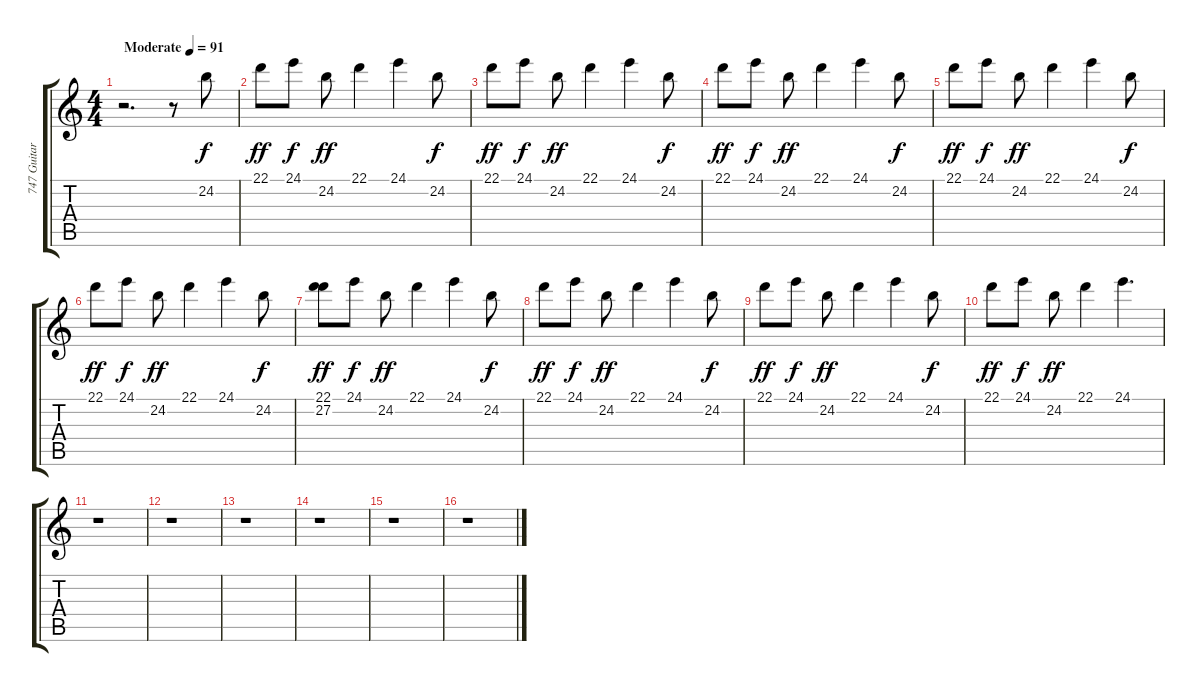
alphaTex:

\track ("747 Guitar (violin)" "747 Guitar") {instrument violin}
\staff {score tabs}
\tuning (E4 B3 G3 D3 A2 E2) {hide}
\ts (4 4)
\tempo (91 "Moderate")
\clef g2
\ks c
r.2{d dy f instrument violin} r.8 24.2.8 |
22.1.8{dy ff} 24.1.8{dy f} 24.2.8{dy ff} 22.1.4 24.1.4 24.2.8{dy f} |
22.1.8{dy ff} 24.1.8{dy f} 24.2.8{dy ff} 22.1.4 24.1.4 24.2.8{dy f} |
22.1.8{dy ff} 24.1.8{dy f} 24.2.8{dy ff} 22.1.4 24.1.4 24.2.8{dy f} |
22.1.8{dy ff} 24.1.8{dy f} 24.2.8{dy ff} 22.1.4 24.1.4 24.2.8{dy f} |
22.1.8{dy ff} 24.1.8{dy f} 24.2.8{dy ff} 22.1.4 24.1.4 24.2.8{dy f} |
(22.1 27.2).8{dy ff volume 10 balance 16} 24.1.8{dy f} 24.2.8{dy ff} 22.1.4 24.1.4 24.2.8{dy f} |
22.1.8{dy ff} 24.1.8{dy f} 24.2.8{dy ff} 22.1.4 24.1.4 24.2.8{dy f} |
22.1.8{dy ff} 24.1.8{dy f} 24.2.8{dy ff} 22.1.4 24.1.4 24.2.8{dy f} |
22.1.8{dy ff} 24.1.8{dy f} 24.2.8{dy ff} 22.1.4 24.1.4{d} |
r.1 |
r.1 |
r.1 |
r.1 |
r.1 |
r.1
